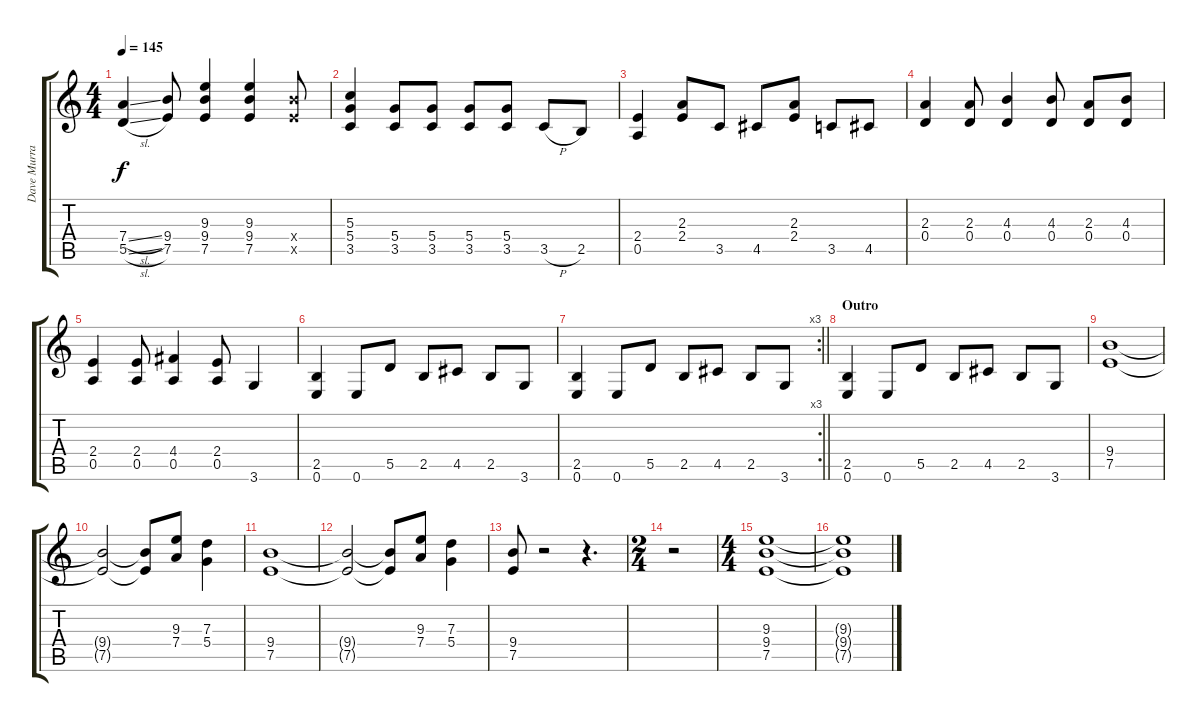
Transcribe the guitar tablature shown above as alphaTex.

\track ("Dave Murray" "Dave Murra") {instrument overdrivenguitar}
\staff {score tabs}
\tuning (E4 B3 G3 D3 A2 E2) {hide}
\ts (4 4)
\tempo 145
\clef g2
\ks c
(7.4{sl} 5.5{sl}).4{dy f} (9.4 7.5).8 (9.3 9.4 7.5).4 (9.3 9.4 7.5).4 (9.4{x} 7.5{x}).8 |
(5.3 5.4 3.5).4 (5.4 3.5).8 (5.4 3.5).8 (5.4 3.5).8 (5.4 3.5).8 3.5{h}.8 2.5.8 |
(2.4 0.5).4 (2.3 2.4).8 3.5.8 4.5.8 (2.3 2.4).8 3.5.8 4.5.8 |
(2.3 0.4).4 (2.3 0.4).8 (4.3 0.4).4 (4.3 0.4).8 (2.3 0.4).8 (4.3 0.4).8 |
(2.4 0.5).4 (2.4 0.5).8 (4.4 0.5).4 (2.4 0.5).8 3.6.4 |
(2.5 0.6).4 0.6.8 5.5.8 2.5.8 4.5.8 2.5.8 3.6.8 |
\rc 3
\barLineRight lightlight
(2.5 0.6).4 0.6.8 5.5.8 2.5.8 4.5.8 2.5.8 3.6.8 |
\section ("" "Outro")
(2.5 0.6).4 0.6.8 5.5.8 2.5.8 4.5.8 2.5.8 3.6.8 |
(9.4 7.5).1 |
(9.4{t} 7.5{t}).2 (9.4{t} 7.5{t}).8 (9.3 7.4).8 (7.3 5.4).4 |
(9.4 7.5).1 |
(9.4{t} 7.5{t}).2 (9.4{t} 7.5{t}).8 (9.3 7.4).8 (7.3 5.4).4 |
(9.4 7.5).8 r.2 r.4{d} |
\ts (2 4)
r.2 |
\ts (4 4)
(9.3 9.4 7.5).1 |
(9.3{t} 9.4{t} 7.5{t}).1
